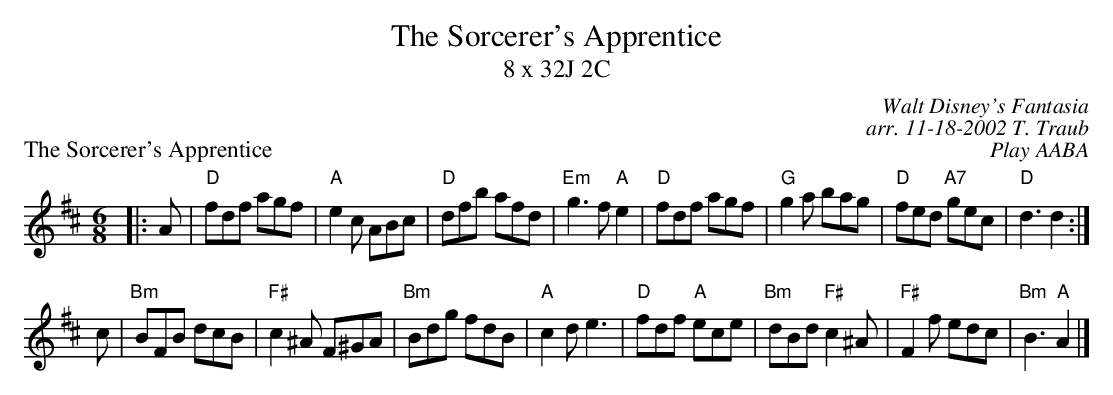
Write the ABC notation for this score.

X:1
T: The Sorcerer's Apprentice
T: 8 x 32J 2C
P: The Sorcerer's Apprentice
C: Walt Disney's Fantasia
C: arr. 11-18-2002 T. Traub
C: Play AABA
M: 6/8
L: 1/8
K: D
|: A|"D"fdf agf|"A"e2 c ABc|"D"dfb afd|"Em"g3 f "A"e2|\
  "D"fdf agf|"G"g2 a bag|"D"fed "A7"gec|"D"d3 d2 :|
c|"Bm"BFB dcB|"F#"c2 ^A F^GA|"Bm"Bdg fdB|"A"c2 d e3|\
  "D"fdf "A"ece|"Bm"dBd "F#"c2 ^A|"F#"F2 f edc|"Bm"B3 "A"A2|]
